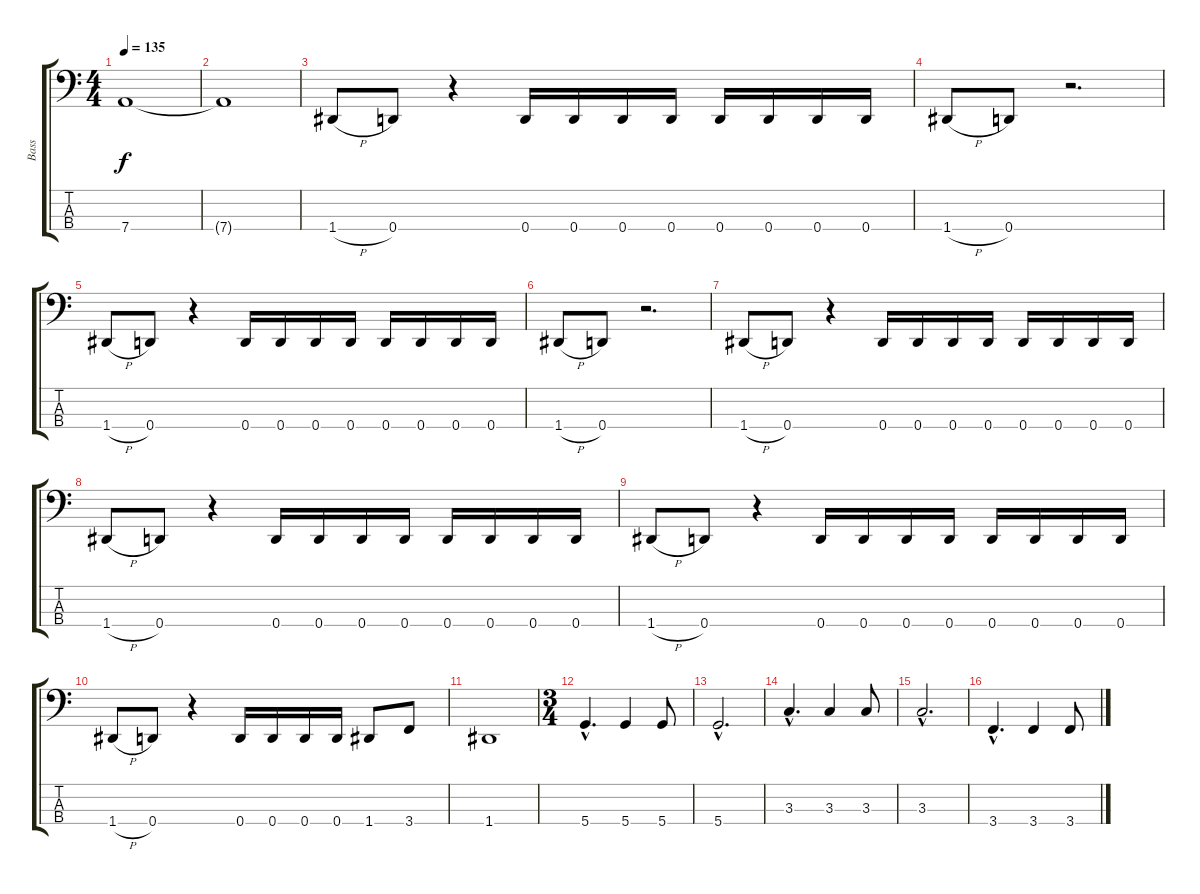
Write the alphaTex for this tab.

\track ("Bass" "Bass") {instrument electricbassfinger}
\staff {score tabs}
\tuning (G2 D2 A1 D1) {hide}
\ts (4 4)
\tempo 135
\clef f4
\ks c
7.4.1{dy f} |
7.4{t}.1 |
1.4{h}.8 0.4.8 r.4 0.4.16 0.4.16 0.4.16 0.4.16 0.4.16 0.4.16 0.4.16 0.4.16 |
1.4{h}.8 0.4.8 r.2{d} |
1.4{h}.8 0.4.8 r.4 0.4.16 0.4.16 0.4.16 0.4.16 0.4.16 0.4.16 0.4.16 0.4.16 |
1.4{h}.8 0.4.8 r.2{d} |
1.4{h}.8 0.4.8 r.4 0.4.16 0.4.16 0.4.16 0.4.16 0.4.16 0.4.16 0.4.16 0.4.16 |
1.4{h}.8 0.4.8 r.4 0.4.16 0.4.16 0.4.16 0.4.16 0.4.16 0.4.16 0.4.16 0.4.16 |
1.4{h}.8 0.4.8 r.4 0.4.16 0.4.16 0.4.16 0.4.16 0.4.16 0.4.16 0.4.16 0.4.16 |
1.4{h}.8 0.4.8 r.4 0.4.16 0.4.16 0.4.16 0.4.16 1.4.8 3.4.8 |
1.4.1 |
\ts (3 4)
5.4{hac}.4{d} 5.4.4 5.4.8 |
5.4{hac}.2{d} |
3.3{hac}.4{d} 3.3.4 3.3.8 |
3.3{hac}.2{d} |
3.4{hac}.4{d} 3.4.4 3.4.8
